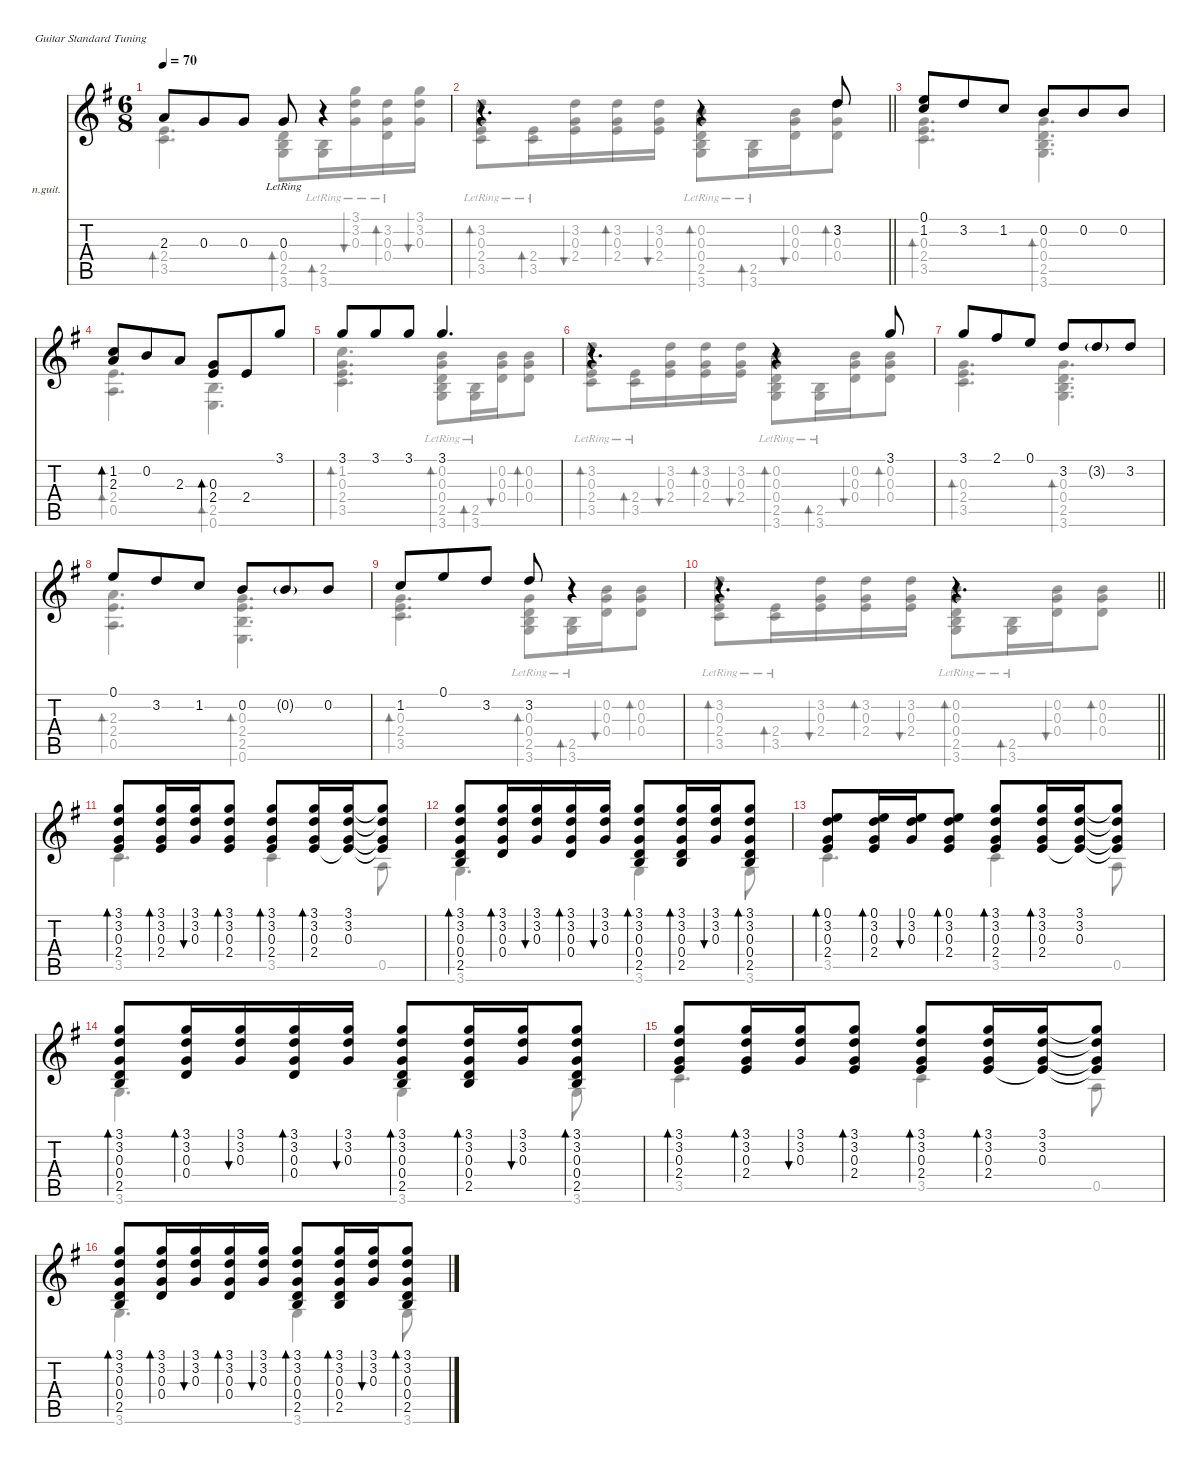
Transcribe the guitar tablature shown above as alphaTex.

\defaultSystemsLayout 4
\hideDynamics
\bracketExtendMode nobrackets
\firstSystemTrackNameOrientation horizontal
\otherSystemsTrackNameOrientation horizontal
\track ("Гитара" "n.guit.") {instrument acousticguitarnylon}
\staff {score tabs}
\tuning (E4 B3 G3 D3 A2 E2)
\voice
\ts (6 8)
\tempo 70
\clef g2
\ks g
2.3{acc forcenatural}.8{dy f beam Up} 0.3{acc forcenatural}.8{beam Up} 0.3{acc forcenatural}.8{beam Up} 0.3{lr acc forcenatural}.8{beam Up} r.4{beam Up} |
\barLineRight lightlight
r.4{d beam Up} r.4{beam Up} 3.2{acc forcenatural}.8{beam Up} |
(0.1{acc forcenatural} 1.2{acc forcenatural}).8{beam Up} 3.2{acc forcenatural}.8{beam Up} 1.2{acc forcenatural}.8{beam Up} 0.2{acc forcenatural}.8{beam Up} 0.2{acc forcenatural}.8{beam Up} 0.2{acc forcenatural}.8{beam Up} |
(1.2{acc forcenatural} 2.3{acc forcenatural}).8{bd 30 beam Up} 0.2{acc forcenatural}.8{beam Up} 2.3{acc forcenatural}.8{beam Up} (0.3{acc forcenatural} 2.4{acc forcenatural}).8{bd 30 beam Up} 2.4{acc forcenatural}.8{beam Up} 3.1{acc forcenatural}.8{beam Up} |
3.1{acc forcenatural}.8{beam Up} 3.1{acc forcenatural}.8{beam Up} 3.1{acc forcenatural}.8{beam Up} 3.1{acc forcenatural}.4{d beam Up} |
r.4{d beam Up} r.4{beam Up} 3.1{acc forcenatural}.8{beam Up} |
3.1{acc forcenatural}.8{beam Up} 2.1{acc #}.8{beam Up} 0.1{acc forcenatural}.8{beam Up} 3.2{acc forcenatural}.8{beam Up} 3.2{g acc forcenatural}.8{dy mf beam Up} 3.2{acc forcenatural}.8{dy f beam Up} |
0.1{acc forcenatural}.8{beam Up} 3.2{acc forcenatural}.8{beam Up} 1.2{acc forcenatural}.8{beam Up} 0.2{acc forcenatural}.8{beam Up} 0.2{g acc forcenatural}.8{dy mf beam Up} 0.2{acc forcenatural}.8{dy f beam Up} |
1.2{acc forcenatural}.8{beam Up} 0.1{acc forcenatural}.8{beam Up} 3.2{acc forcenatural}.8{beam Up} 3.2{acc forcenatural}.8{beam Up} r.4{beam Up} |
\barLineRight lightlight
r.4{d beam Up} r.4{d beam Up} |
(3.1{acc forcenatural} 3.2{acc forcenatural} 0.3{acc forcenatural} 2.4{acc forcenatural}).8{bd 30 beam Up} (3.1{acc forcenatural} 3.2{acc forcenatural} 0.3{acc forcenatural} 2.4{acc forcenatural}).16{bd 30 dy mp beam Up} (3.1{acc forcenatural} 3.2{acc forcenatural} 0.3{acc forcenatural}).16{bu 30 dy mf beam Up} (3.1{acc forcenatural} 3.2{acc forcenatural} 0.3{acc forcenatural} 2.4{acc forcenatural}).8{bd 30 dy f beam Up} (3.1{acc forcenatural} 3.2{acc forcenatural} 0.3{acc forcenatural} 2.4{acc forcenatural}).8{bd 30 beam Up} (3.1{acc forcenatural} 3.2{acc forcenatural} 0.3{acc forcenatural} 2.4{acc forcenatural}).16{bd 30 dy mp beam Up} (3.1{acc forcenatural} 3.2{acc forcenatural} 0.3{acc forcenatural} 2.4{t acc forcenatural}).16{dy mf beam Up} (3.1{t acc forcenatural} 3.2{t acc forcenatural} 0.3{t acc forcenatural} 2.4{t acc forcenatural}).8{dy f beam Up} |
(3.1{acc forcenatural} 3.2{acc forcenatural} 0.3{acc forcenatural} 0.4{acc forcenatural} 2.5{acc forcenatural}).8{bd 30 beam Up} (3.1{acc forcenatural} 3.2{acc forcenatural} 0.3{acc forcenatural} 0.4{acc forcenatural}).16{bd 30 dy mp beam Up} (3.1{acc forcenatural} 3.2{acc forcenatural} 0.3{acc forcenatural}).16{bu 30 dy mf beam Up} (3.1{acc forcenatural} 3.2{acc forcenatural} 0.3{acc forcenatural} 0.4{acc forcenatural}).16{bd 30 dy mp beam Up} (3.1{acc forcenatural} 3.2{acc forcenatural} 0.3{acc forcenatural}).16{bu 30 dy mf beam Up} (3.1{acc forcenatural} 3.2{acc forcenatural} 0.3{acc forcenatural} 0.4{acc forcenatural} 2.5{acc forcenatural}).8{bd 30 dy f beam Up} (3.1{acc forcenatural} 3.2{acc forcenatural} 0.3{acc forcenatural} 0.4{acc forcenatural} 2.5{acc forcenatural}).16{bd 30 dy mp beam Up} (3.1{acc forcenatural} 3.2{acc forcenatural} 0.3{acc forcenatural}).16{bu 30 dy mf beam Up} (3.1{acc forcenatural} 3.2{acc forcenatural} 0.3{acc forcenatural} 0.4{acc forcenatural} 2.5{acc forcenatural}).8{bd 30 dy f beam Up} |
(0.1{acc forcenatural} 3.2{acc forcenatural} 0.3{acc forcenatural} 2.4{acc forcenatural}).8{bd 30 beam Up} (0.1{acc forcenatural} 3.2{acc forcenatural} 0.3{acc forcenatural} 2.4{acc forcenatural}).16{bd 30 dy mp beam Up} (0.1{acc forcenatural} 3.2{acc forcenatural} 0.3{acc forcenatural}).16{bu 30 dy mf beam Up} (0.1{acc forcenatural} 3.2{acc forcenatural} 0.3{acc forcenatural} 2.4{acc forcenatural}).8{bd 30 dy f beam Up} (3.1{acc forcenatural} 3.2{acc forcenatural} 0.3{acc forcenatural} 2.4{acc forcenatural}).8{bd 30 beam Up} (3.1{acc forcenatural} 3.2{acc forcenatural} 0.3{acc forcenatural} 2.4{acc forcenatural}).16{bd 30 dy mp beam Up} (3.1{acc forcenatural} 3.2{acc forcenatural} 0.3{acc forcenatural} 2.4{t acc forcenatural}).16{dy mf beam Up} (3.1{t acc forcenatural} 3.2{t acc forcenatural} 0.3{t acc forcenatural} 2.4{t acc forcenatural}).8{dy f beam Up} |
(3.1{acc forcenatural} 3.2{acc forcenatural} 0.3{acc forcenatural} 0.4{acc forcenatural} 2.5{acc forcenatural}).8{bd 30 beam Up} (3.1{acc forcenatural} 3.2{acc forcenatural} 0.3{acc forcenatural} 0.4{acc forcenatural}).16{bd 30 dy mp beam Up} (3.1{acc forcenatural} 3.2{acc forcenatural} 0.3{acc forcenatural}).16{bu 30 dy mf beam Up} (3.1{acc forcenatural} 3.2{acc forcenatural} 0.3{acc forcenatural} 0.4{acc forcenatural}).16{bd 30 dy mp beam Up} (3.1{acc forcenatural} 3.2{acc forcenatural} 0.3{acc forcenatural}).16{bu 30 dy mf beam Up} (3.1{acc forcenatural} 3.2{acc forcenatural} 0.3{acc forcenatural} 0.4{acc forcenatural} 2.5{acc forcenatural}).8{bd 30 dy f beam Up} (3.1{acc forcenatural} 3.2{acc forcenatural} 0.3{acc forcenatural} 0.4{acc forcenatural} 2.5{acc forcenatural}).16{bd 30 dy mp beam Up} (3.1{acc forcenatural} 3.2{acc forcenatural} 0.3{acc forcenatural}).16{bu 30 dy mf beam Up} (3.1{acc forcenatural} 3.2{acc forcenatural} 0.3{acc forcenatural} 0.4{acc forcenatural} 2.5{acc forcenatural}).8{bd 30 dy f beam Up} |
(3.1{acc forcenatural} 3.2{acc forcenatural} 0.3{acc forcenatural} 2.4{acc forcenatural}).8{bd 30 beam Up} (3.1{acc forcenatural} 3.2{acc forcenatural} 0.3{acc forcenatural} 2.4{acc forcenatural}).16{bd 30 dy mp beam Up} (3.1{acc forcenatural} 3.2{acc forcenatural} 0.3{acc forcenatural}).16{bu 30 dy mf beam Up} (3.1{acc forcenatural} 3.2{acc forcenatural} 0.3{acc forcenatural} 2.4{acc forcenatural}).8{bd 30 dy f beam Up} (3.1{acc forcenatural} 3.2{acc forcenatural} 0.3{acc forcenatural} 2.4{acc forcenatural}).8{bd 30 beam Up} (3.1{acc forcenatural} 3.2{acc forcenatural} 0.3{acc forcenatural} 2.4{acc forcenatural}).16{bd 30 dy mp beam Up} (3.1{acc forcenatural} 3.2{acc forcenatural} 0.3{acc forcenatural} 2.4{t acc forcenatural}).16{dy mf beam Up} (3.1{t acc forcenatural} 3.2{t acc forcenatural} 0.3{t acc forcenatural} 2.4{t acc forcenatural}).8{dy f beam Up} |
(3.1{acc forcenatural} 3.2{acc forcenatural} 0.3{acc forcenatural} 0.4{acc forcenatural} 2.5{acc forcenatural}).8{bd 30 beam Up} (3.1{acc forcenatural} 3.2{acc forcenatural} 0.3{acc forcenatural} 0.4{acc forcenatural}).16{bd 30 dy mp beam Up} (3.1{acc forcenatural} 3.2{acc forcenatural} 0.3{acc forcenatural}).16{bu 30 dy mf beam Up} (3.1{acc forcenatural} 3.2{acc forcenatural} 0.3{acc forcenatural} 0.4{acc forcenatural}).16{bd 30 dy mp beam Up} (3.1{acc forcenatural} 3.2{acc forcenatural} 0.3{acc forcenatural}).16{bu 30 dy mf beam Up} (3.1{acc forcenatural} 3.2{acc forcenatural} 0.3{acc forcenatural} 0.4{acc forcenatural} 2.5{acc forcenatural}).8{bd 30 dy f beam Up} (3.1{acc forcenatural} 3.2{acc forcenatural} 0.3{acc forcenatural} 0.4{acc forcenatural} 2.5{acc forcenatural}).16{bd 30 dy mp beam Up} (3.1{acc forcenatural} 3.2{acc forcenatural} 0.3{acc forcenatural}).16{bu 30 dy mf beam Up} (3.1{acc forcenatural} 3.2{acc forcenatural} 0.3{acc forcenatural} 0.4{acc forcenatural} 2.5{acc forcenatural}).8{bd 30 dy f beam Up}
\voice
\clef g2
\ottava regular
\simile none
\ks g
(2.4{acc forcenatural} 3.5{acc forcenatural}).4{d bd 60 dy f beam Down} (0.4{acc forcenatural} 2.5{acc forcenatural} 3.6{acc forcenatural}).8{bd 60 beam Down} (2.5{lr acc forcenatural} 3.6{lr acc forcenatural}).16{bd 30 beam Down} (3.1{lr acc forcenatural} 3.2{lr acc forcenatural} 0.3{lr acc forcenatural}).16{bu 30 dy mp beam Down} (3.2{lr acc forcenatural} 0.3{lr acc forcenatural} 0.4{lr acc forcenatural}).16{bd 30 dy mf beam Down} (3.1{acc forcenatural} 3.2{acc forcenatural} 0.3{acc forcenatural}).16{bu 30 dy mp beam Down} |
\barLineRight lightlight
(3.2{lr acc forcenatural} 0.3{lr acc forcenatural} 2.4{lr acc forcenatural} 3.5{lr acc forcenatural}).8{bd 30 dy f beam Down} (2.4{lr acc forcenatural} 3.5{lr acc forcenatural}).16{bd 30 beam Down} (3.2{acc forcenatural} 0.3{acc forcenatural} 2.4{acc forcenatural}).16{bu 30 dy mp beam Down} (3.2{acc forcenatural} 0.3{acc forcenatural} 2.4{acc forcenatural}).16{bd 30 dy mf beam Down} (3.2{acc forcenatural} 0.3{acc forcenatural} 2.4{acc forcenatural}).16{bu 30 dy mp beam Down} (0.2{lr acc forcenatural} 0.3{lr acc forcenatural} 0.4{lr acc forcenatural} 2.5{lr acc forcenatural} 3.6{lr acc forcenatural}).8{bd 30 dy f beam Down} (2.5{lr acc forcenatural} 3.6{lr acc forcenatural}).16{bd 30 dy mf beam Down} (0.2{acc forcenatural} 0.3{acc forcenatural} 0.4{acc forcenatural}).16{bu 30 dy mp beam Down} (3.2{acc forcenatural} 0.3{acc forcenatural} 0.4{acc forcenatural}).8{bd 30 dy mf beam Down} |
(0.3{acc forcenatural} 2.4{acc forcenatural} 3.5{acc forcenatural}).4{d bd 30 beam Down} (0.3{acc forcenatural} 0.4{acc forcenatural} 2.5{acc forcenatural} 3.6{acc forcenatural}).4{d bd 30 beam Down} |
(2.4{acc forcenatural} 0.5{acc forcenatural}).4{d bd 30 beam Down} (2.5{acc forcenatural} 0.6{acc forcenatural}).4{d bd 30 beam Down} |
(1.2{acc forcenatural} 0.3{acc forcenatural} 2.4{acc forcenatural} 3.5{acc forcenatural}).4{d bd 60 beam Down} (0.2{acc forcenatural} 0.3{lr acc forcenatural} 0.4{lr acc forcenatural} 2.5{lr acc forcenatural} 3.6{lr acc forcenatural}).8{bd 30 beam Down} (2.5{lr acc forcenatural} 3.6{lr acc forcenatural}).16{bd 30 beam Down} (0.2{acc forcenatural} 0.3{acc forcenatural} 0.4{acc forcenatural}).16{bu 30 dy mp beam Down} (0.2{acc forcenatural} 0.3{acc forcenatural} 0.4{acc forcenatural}).8{bd 30 dy mf beam Down} |
(3.2{lr acc forcenatural} 0.3{lr acc forcenatural} 2.4{lr acc forcenatural} 3.5{lr acc forcenatural}).8{bd 30 dy f beam Down} (2.4{lr acc forcenatural} 3.5{lr acc forcenatural}).16{bd 30 beam Down} (3.2{acc forcenatural} 0.3{acc forcenatural} 2.4{acc forcenatural}).16{bu 30 dy mp beam Down} (3.2{acc forcenatural} 0.3{acc forcenatural} 2.4{acc forcenatural}).16{bd 30 dy mf beam Down} (3.2{acc forcenatural} 0.3{acc forcenatural} 2.4{acc forcenatural}).16{bu 30 dy mp beam Down} (0.2{lr acc forcenatural} 0.3{lr acc forcenatural} 0.4{lr acc forcenatural} 2.5{lr acc forcenatural} 3.6{lr acc forcenatural}).8{bd 30 dy f beam Down} (2.5{lr acc forcenatural} 3.6{lr acc forcenatural}).16{bd 30 dy mf beam Down} (0.2{acc forcenatural} 0.3{acc forcenatural} 0.4{acc forcenatural}).16{bu 30 dy mp beam Down} (0.2{acc forcenatural} 0.3{acc forcenatural} 0.4{acc forcenatural}).8{bd 30 dy mf beam Down} |
(0.3{acc forcenatural} 2.4{acc forcenatural} 3.5{acc forcenatural}).4{d bd 60 dy f beam Down} (0.3{acc forcenatural} 0.4{acc forcenatural} 2.5{acc forcenatural} 3.6{acc forcenatural}).4{d bd 60 beam Down} |
(2.3{acc forcenatural} 2.4{acc forcenatural} 0.5{acc forcenatural}).4{d bd 60 beam Down} (0.3{acc forcenatural} 2.4{acc forcenatural} 2.5{acc forcenatural} 0.6{acc forcenatural}).4{d bd 60 beam Down} |
(0.3{acc forcenatural} 2.4{acc forcenatural} 3.5{acc forcenatural}).4{d bd 60 beam Down} (0.3{lr acc forcenatural} 0.4{lr acc forcenatural} 2.5{lr acc forcenatural} 3.6{lr acc forcenatural}).8{bd 30 beam Down} (2.5{lr acc forcenatural} 3.6{lr acc forcenatural}).16{bd 30 dy mf beam Down} (0.2{acc forcenatural} 0.3{acc forcenatural} 0.4{acc forcenatural}).16{bu 30 dy mp beam Down} (0.2{acc forcenatural} 0.3{acc forcenatural} 0.4{acc forcenatural}).8{bd 30 dy mf beam Down} |
\barLineRight lightlight
(3.2{lr acc forcenatural} 0.3{lr acc forcenatural} 2.4{lr acc forcenatural} 3.5{lr acc forcenatural}).8{bd 30 dy f beam Down} (2.4{lr acc forcenatural} 3.5{lr acc forcenatural}).16{bd 30 beam Down} (3.2{acc forcenatural} 0.3{acc forcenatural} 2.4{acc forcenatural}).16{bu 30 dy mp beam Down} (3.2{acc forcenatural} 0.3{acc forcenatural} 2.4{acc forcenatural}).16{bd 30 dy mf beam Down} (3.2{acc forcenatural} 0.3{acc forcenatural} 2.4{acc forcenatural}).16{bu 30 dy mp beam Down} (0.2{lr acc forcenatural} 0.3{lr acc forcenatural} 0.4{lr acc forcenatural} 2.5{lr acc forcenatural} 3.6{lr acc forcenatural}).8{bd 30 dy f beam Down} (2.5{lr acc forcenatural} 3.6{lr acc forcenatural}).16{bd 30 dy mf beam Down} (0.2{acc forcenatural} 0.3{acc forcenatural} 0.4{acc forcenatural}).16{bu 30 dy mp beam Down} (0.2{acc forcenatural} 0.3{acc forcenatural} 0.4{acc forcenatural}).8{bd 30 dy mf beam Down} |
3.5{acc forcenatural}.4{d dy f beam Down} 3.5{acc forcenatural}.4{beam Down} 0.5{acc forcenatural}.8{beam Down} |
3.6{acc forcenatural}.4{d beam Down} 3.6{acc forcenatural}.4{beam Down} 3.6{acc forcenatural}.8{beam Down} |
3.5{acc forcenatural}.4{d beam Down} 3.5{acc forcenatural}.4{beam Down} 0.5{acc forcenatural}.8{beam Down} |
3.6{acc forcenatural}.4{d beam Down} 3.6{acc forcenatural}.4{beam Down} 3.6{acc forcenatural}.8{beam Down} |
3.5{acc forcenatural}.4{d beam Down} 3.5{acc forcenatural}.4{beam Down} 0.5{acc forcenatural}.8{beam Down} |
3.6{acc forcenatural}.4{d beam Down} 3.6{acc forcenatural}.4{beam Down} 3.6{acc forcenatural}.8{beam Down}
